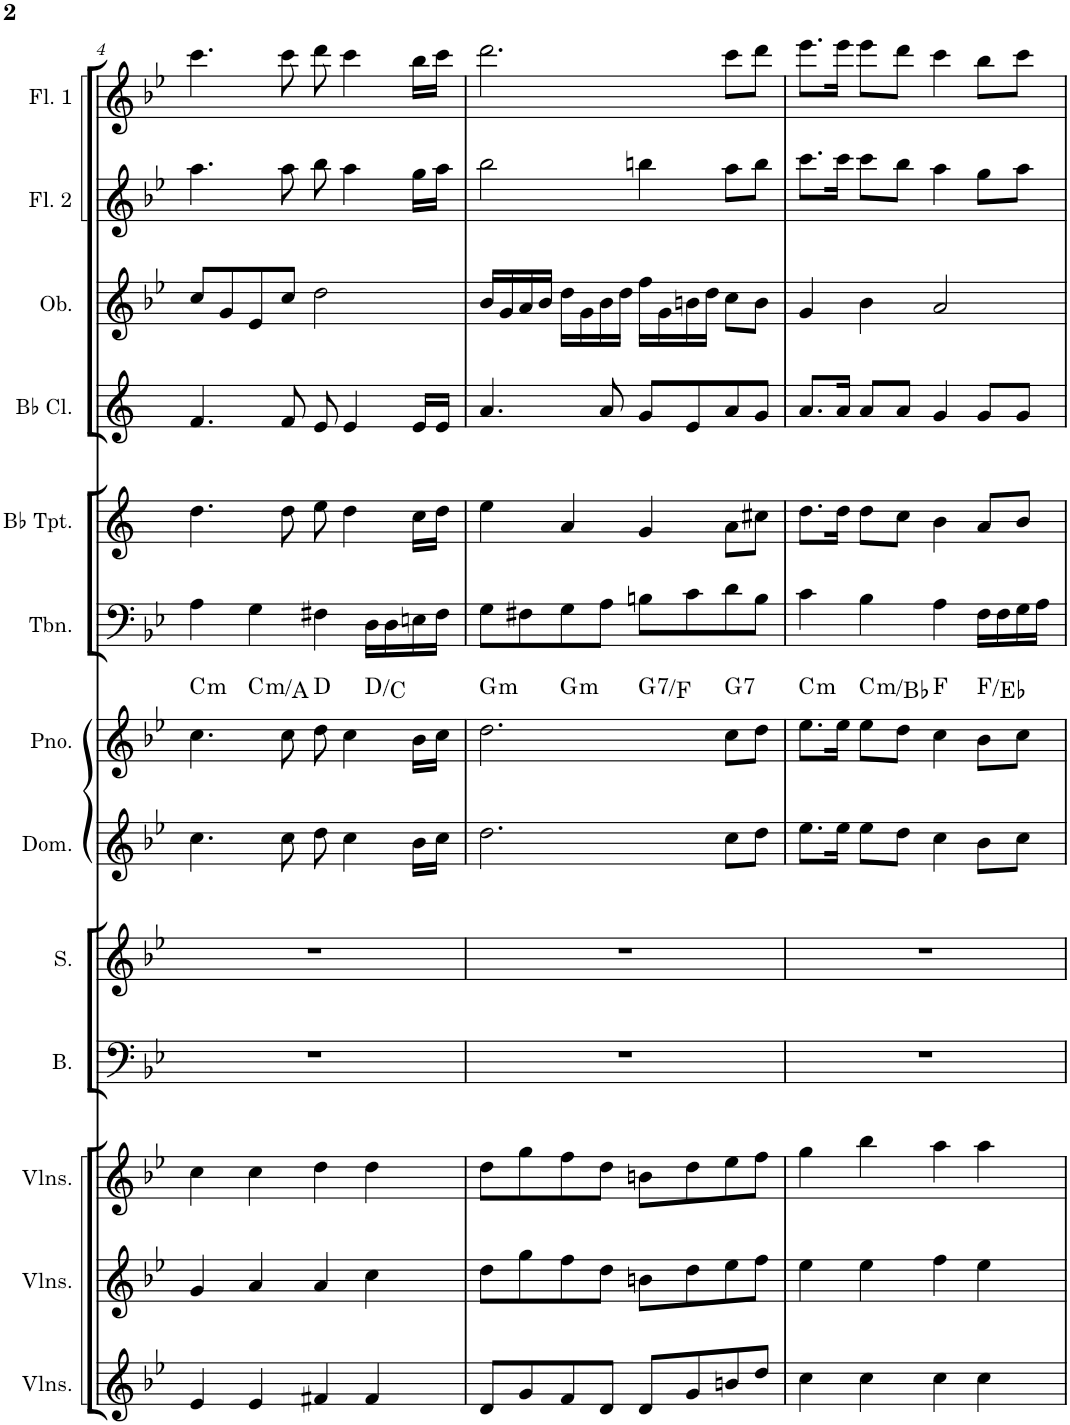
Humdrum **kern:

**kern	**kern	**kern	**kern	**kern	**kern	**kern	**harte	**kern	**kern	**kern	**kern	**kern	**kern
*part13	*part12	*part11	*part10	*part9	*part8	*part7	*part7	*part6	*part5	*part4	*part3	*part2	*part1
*staff13	*staff12	*staff11	*staff10	*staff9	*staff8	*staff7	*	*staff6	*staff5	*staff4	*staff3	*staff2	*staff1
*I"Violins	*I"Violins	*I"Violins	*I"Bass	*I"Soprano	*I"Domra	*I"Piano	*	*I"Trombone	*I"Bb Trumpet	*I"Bb Clarinet	*I"Oboe	*I"Flute 2	*I"Flute 1
*I'Vlns.	*I'Vlns.	*I'Vlns.	*I'B.	*I'S.	*I'Dom.	*I'Pno.	*	*I'Tbn.	*I'Bb Tpt.	*I'Bb Cl.	*I'Ob.	*I'Fl. 2	*I'Fl. 1
!!LO:PB:g=z
*clefG2	*clefG2	*clefG2	*clefF4	*clefG2	*clefG2	*clefG2	*	*clefF4	*clefG2	*clefG2	*clefG2	*clefG2	*clefG2
*	*	*	*	*	*	*	*	*	*Trd1c2	*Trd1c2	*	*	*
*k[b-e-]	*k[b-e-]	*k[b-e-]	*k[b-e-]	*k[b-e-]	*k[b-e-]	*k[b-e-]	*	*k[b-e-]	*k[]	*k[]	*k[b-e-]	*k[b-e-]	*k[b-e-]
*M4/4	*M4/4	*M4/4	*M4/4	*M4/4	*M4/4	*M4/4	*	*M4/4	*M4/4	*M4/4	*M4/4	*M4/4	*M4/4
=4	=4	=4	=4	=4	=4	=4	=4	=4	=4	=4	=4	=4	=4
!	!	!	!	!	!	!	!LO:H:kt=m	!	!	!	!	!	!
*	*	*	*	*	*	*^	*	*	*	*	*	*	*
*	*	*	*	*	*	*	*^	*	*	*	*	*	*	*
4e-/	4g/	4cc\	1r	1r	4.cc\	4.cc\	4ryy	2.ryy	C:min	4A\	4.dd\	4.f/	8cc/L	4.aa\	4.ccc\
.	.	.	.	.	.	.	.	.	.	.	.	.	8g/	.	.
!	!	!	!	!	!	!	!	!	!LO:H:kt=m	!	!	!	!	!	!
4e-/	4a/	4cc\	.	.	.	.	2.ryy	.	C:min/6	4G\	.	.	8e-/	.	.
.	.	.	.	.	8cc\	8cc\	.	.	.	.	8dd\	8f/	8cc/J	8aa\	8ccc\
4f#X/	4a/	4dd\	.	.	8dd\	8dd\	.	.	D:maj	4F#X\	8ee\	8e/	2dd\	8bb-\	8ddd\
.	.	.	.	.	4cc\	4cc\	.	.	.	.	4dd\	4e/	.	4aa\	4ccc\
4f#/	4cc\	4dd\	.	.	.	.	.	4ryy	D:maj/b7	16D\LL	.	.	.	.	.
.	.	.	.	.	.	.	.	.	.	16D\	.	.	.	.	.
.	.	.	.	.	16b-\LL	16b-\LL	.	.	.	16En\	16cc\LL	16e/LL	.	16gg\LL	16bb-\LL
.	.	.	.	.	16cc\JJ	16cc\JJ	.	.	.	16F#\JJ	16dd\JJ	16e/JJ	.	16aa\JJ	16ccc\JJ
=5	=5	=5	=5	=5	=5	=5	=5	=5	=5	=5	=5	=5	=5	=5	=5
!	!	!	!	!	!	!	!	!	!LO:H:kt=m	!	!	!	!	!	!
8d/L	8dd\L	8dd\L	1r	1r	2.dd\	2.dd\	4ryy	2ryy	G:min	8G\L	4ee\	4.a/	16b-/LL	2bb-\	2.ddd\
.	.	.	.	.	.	.	.	.	.	.	.	.	16g/	.	.
8g/	8gg\	8gg\	.	.	.	.	.	.	.	8F#X\	.	.	16a/	.	.
.	.	.	.	.	.	.	.	.	.	.	.	.	16b-/JJ	.	.
!	!	!	!	!	!	!	!	!	!LO:H:kt=m	!	!	!	!	!	!
8f/	8ff\	8ff\	.	.	.	.	2.ryy	.	G:min	8G\	4a/	.	16dd\LL	.	.
.	.	.	.	.	.	.	.	.	.	.	.	.	16g\	.	.
8d/J	8dd\J	8dd\J	.	.	.	.	.	.	.	8A\J	.	8a/	16b-\	.	.
.	.	.	.	.	.	.	.	.	.	.	.	.	16dd\JJ	.	.
!	!	!	!	!	!	!	!	!	!LO:H:kt=7	!	!	!	!	!	!
8d/L	8bn\L	8bn\L	.	.	.	.	.	2ryy	G:7/b7	8Bn\L	4g/	8g/L	16ff\LL	4bbn\	.
.	.	.	.	.	.	.	.	.	.	.	.	.	16g\	.	.
8g/	8dd\	8dd\	.	.	.	.	.	.	.	8c\	.	8e/	16bn\	.	.
.	.	.	.	.	.	.	.	.	.	.	.	.	16dd\JJ	.	.
!	!	!	!	!	!	!	!	!	!LO:H:kt=7	!	!	!	!	!	!
8bn/	8ee-\	8ee-\	.	.	8cc\L	8cc\L	.	.	G:7	8d\	8a\L	8a/	8cc\L	8aa\L	8ccc\L
8dd/J	8ff\J	8ff\J	.	.	8dd\J	8dd\J	.	.	.	8B\J	8cc#X\J	8g/J	8b\J	8bb\J	8ddd\J
=6	=6	=6	=6	=6	=6	=6	=6	=6	=6	=6	=6	=6	=6	=6	=6
!	!	!	!	!	!	!	!	!	!LO:H:kt=m	!	!	!	!	!	!
*	*	*	*	*	*	*v	*v	*v	*	*	*	*	*	*	*
4cc\	4ee-\	4gg\	1r	1r	8.ee-\L	8.ee-\L	C:min	4c\	8.dd\L	8.a/L	4g/	8.ccc\L	8.eee-\L
.	.	.	.	.	16ee-\Jk	16ee-\Jk	.	.	16dd\Jk	16a/Jk	.	16ccc\Jk	16eee-\Jk
!	!	!	!	!	!	!	!LO:H:kt=m	!	!	!	!	!	!
4cc\	4ee-\	4bb-\	.	.	8ee-\L	8ee-\L	C:min/b7	4B-\	8dd\L	8a/L	4b-\	8ccc\L	8eee-\L
.	.	.	.	.	8dd\J	8dd\J	.	.	8cc\J	8a/J	.	8bb-\J	8ddd\J
4cc\	4ff\	4aa\	.	.	4cc\	4cc\	F:maj	4A\	4b\	4g/	2a/	4aa\	4ccc\
4cc\	4ee-\	4aa\	.	.	8b-\L	8b-\L	F:maj/b7	16F\LL	8a/L	8g/L	.	8gg\L	8bb-\L
.	.	.	.	.	.	.	.	16F\	.	.	.	.	.
.	.	.	.	.	8cc\J	8cc\J	.	16G\	8b/J	8g/J	.	8aa\J	8ccc\J
.	.	.	.	.	.	.	.	16A\JJ	.	.	.	.	.
=	=	=	=	=	=	=	=	=	=	=	=	=	=
*-	*-	*-	*-	*-	*-	*-	*-	*-	*-	*-	*-	*-	*-
